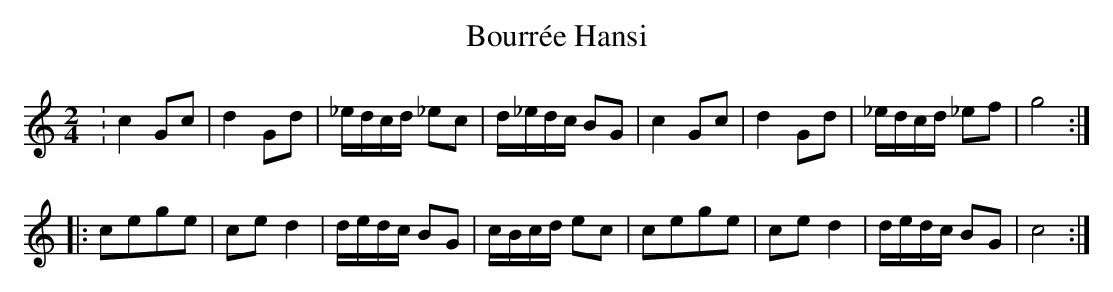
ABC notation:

X:1
T:Bourrée Hansi
L:1/16
M:2/4
K:C
:c4G2c2|d4G2d2|_edcd _e2c2|d_edc B2G2|c4G2c2|d4G2d2|_edcd _e2f2|g8:|
|:c2e2g2e2|c2e2d4|dedc B2G2|cBcd e2c2|c2e2g2e2|c2e2d4|dedc B2G2|c8:|
